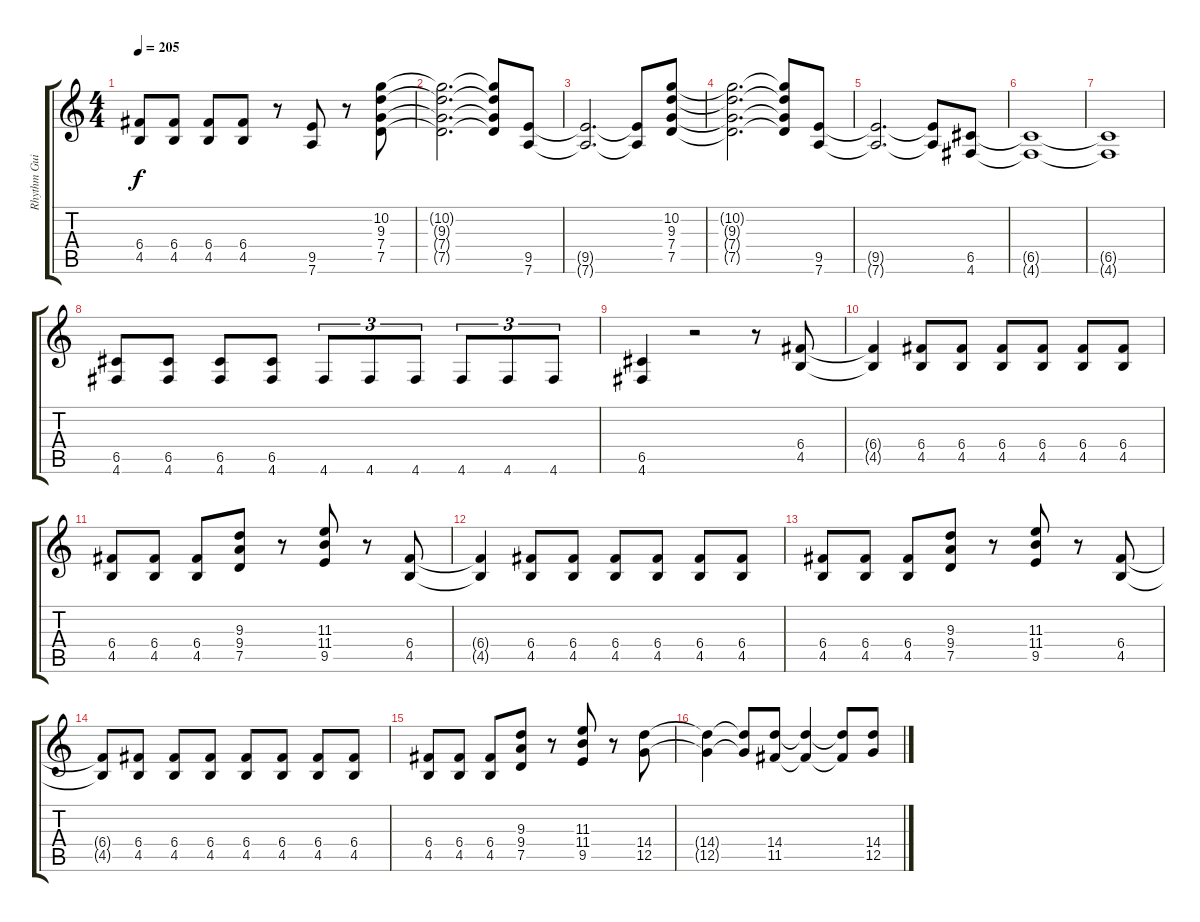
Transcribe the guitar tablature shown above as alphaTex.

\track ("Rhythm Guitar" "Rhythm Gui") {instrument distortionguitar}
\staff {score tabs}
\tuning (D4 A3 F3 C3 G2 D2) {hide}
\ts (4 4)
\tempo 205
\clef g2
\ks c
(6.4 4.5).8{dy f} (6.4 4.5).8 (6.4 4.5).8 (6.4 4.5).8 r.8 (9.5 7.6).8 r.8 (10.2 9.3 7.4 7.5).8 |
(10.2{t} 9.3{t} 7.4{t} 7.5{t}).2{d} (10.2{t} 9.3{t} 7.4{t} 7.5{t}).8 (9.5 7.6).8 |
(9.5{t} 7.6{t}).2{d} (9.5{t} 7.6{t}).8 (10.2 9.3 7.4 7.5).8 |
(10.2{t} 9.3{t} 7.4{t} 7.5{t}).2{d} (10.2{t} 9.3{t} 7.4{t} 7.5{t}).8 (9.5 7.6).8 |
(9.5{t} 7.6{t}).2{d} (9.5{t} 7.6{t}).8 (6.5 4.6).8 |
(6.5{t} 4.6{t}).1 |
(6.5{t} 4.6{t}).1 |
(6.5 4.6).8 (6.5 4.6).8 (6.5 4.6).8 (6.5 4.6).8 4.6.8{tu (3 2)} 4.6.8{tu (3 2)} 4.6.8{tu (3 2)} 4.6.8{tu (3 2)} 4.6.8{tu (3 2)} 4.6.8{tu (3 2)} |
(6.5 4.6).4 r.2 r.8 (6.4 4.5).8 |
(6.4{t} 4.5{t}).4 (6.4 4.5).8 (6.4 4.5).8 (6.4 4.5).8 (6.4 4.5).8 (6.4 4.5).8 (6.4 4.5).8 |
(6.4 4.5).8 (6.4 4.5).8 (6.4 4.5).8 (9.3 9.4 7.5).8 r.8 (11.3 11.4 9.5).8 r.8 (6.4 4.5).8 |
(6.4{t} 4.5{t}).4 (6.4 4.5).8 (6.4 4.5).8 (6.4 4.5).8 (6.4 4.5).8 (6.4 4.5).8 (6.4 4.5).8 |
(6.4 4.5).8 (6.4 4.5).8 (6.4 4.5).8 (9.3 9.4 7.5).8 r.8 (11.3 11.4 9.5).8 r.8 (6.4 4.5).8 |
(6.4{t} 4.5{t}).8 (6.4 4.5).8 (6.4 4.5).8 (6.4 4.5).8 (6.4 4.5).8 (6.4 4.5).8 (6.4 4.5).8 (6.4 4.5).8 |
(6.4 4.5).8 (6.4 4.5).8 (6.4 4.5).8 (9.3 9.4 7.5).8 r.8 (11.3 11.4 9.5).8 r.8 (14.4 12.5).8 |
(14.4{t} 12.5{t}).4 (14.4{t} 12.5{t}).8 (14.4 11.5).8 (14.4{t} 11.5{t}).4 (14.4{t} 11.5{t}).8 (14.4 12.5).8
